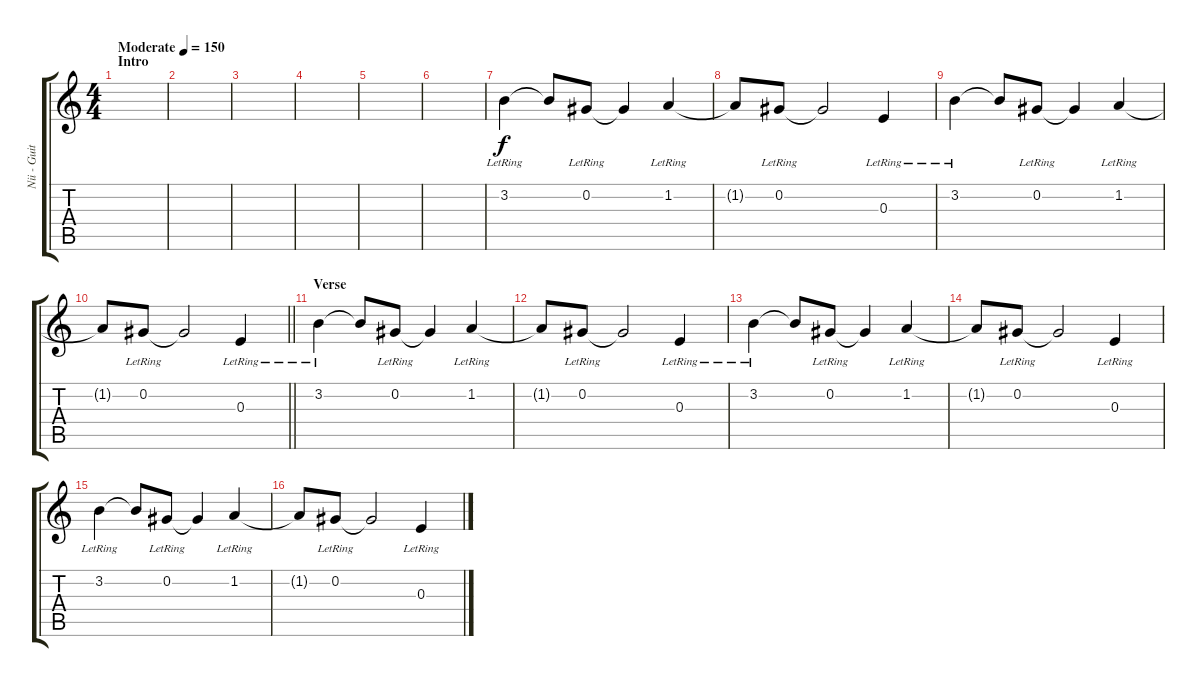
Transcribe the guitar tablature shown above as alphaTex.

\track ("Nii - Guitar 2" "Nii - Guit") {instrument electricguitarjazz}
\staff {score tabs}
\tuning (Db4 Ab3 E3 B2 Gb2 B1) {hide}
\ts (4 4)
\section ("" "Intro")
\tempo (150 "Moderate")
\clef g2
\ks c
|
|
|
|
|
|
3.2{lr}.4{balance 8} 3.2{t}.8 0.2{lr}.8 0.2{t}.4 1.2{lr}.4 |
1.2{t}.8 0.2{lr}.8 0.2{t}.2 0.3{lr}.4 |
3.2{lr}.4 3.2{t}.8 0.2{lr}.8 0.2{t}.4 1.2{lr}.4 |
\barLineRight lightlight
1.2{t}.8 0.2{lr}.8 0.2{t}.2 0.3{lr}.4 |
\section ("" "Verse")
3.2{lr}.4{balance 14} 3.2{t}.8 0.2{lr}.8 0.2{t}.4 1.2{lr}.4 |
1.2{t}.8 0.2{lr}.8 0.2{t}.2 0.3{lr}.4 |
3.2{lr}.4 3.2{t}.8 0.2{lr}.8 0.2{t}.4 1.2{lr}.4 |
1.2{t}.8 0.2{lr}.8 0.2{t}.2 0.3{lr}.4 |
3.2{lr}.4 3.2{t}.8 0.2{lr}.8 0.2{t}.4 1.2{lr}.4 |
1.2{t}.8 0.2{lr}.8 0.2{t}.2 0.3{lr}.4
